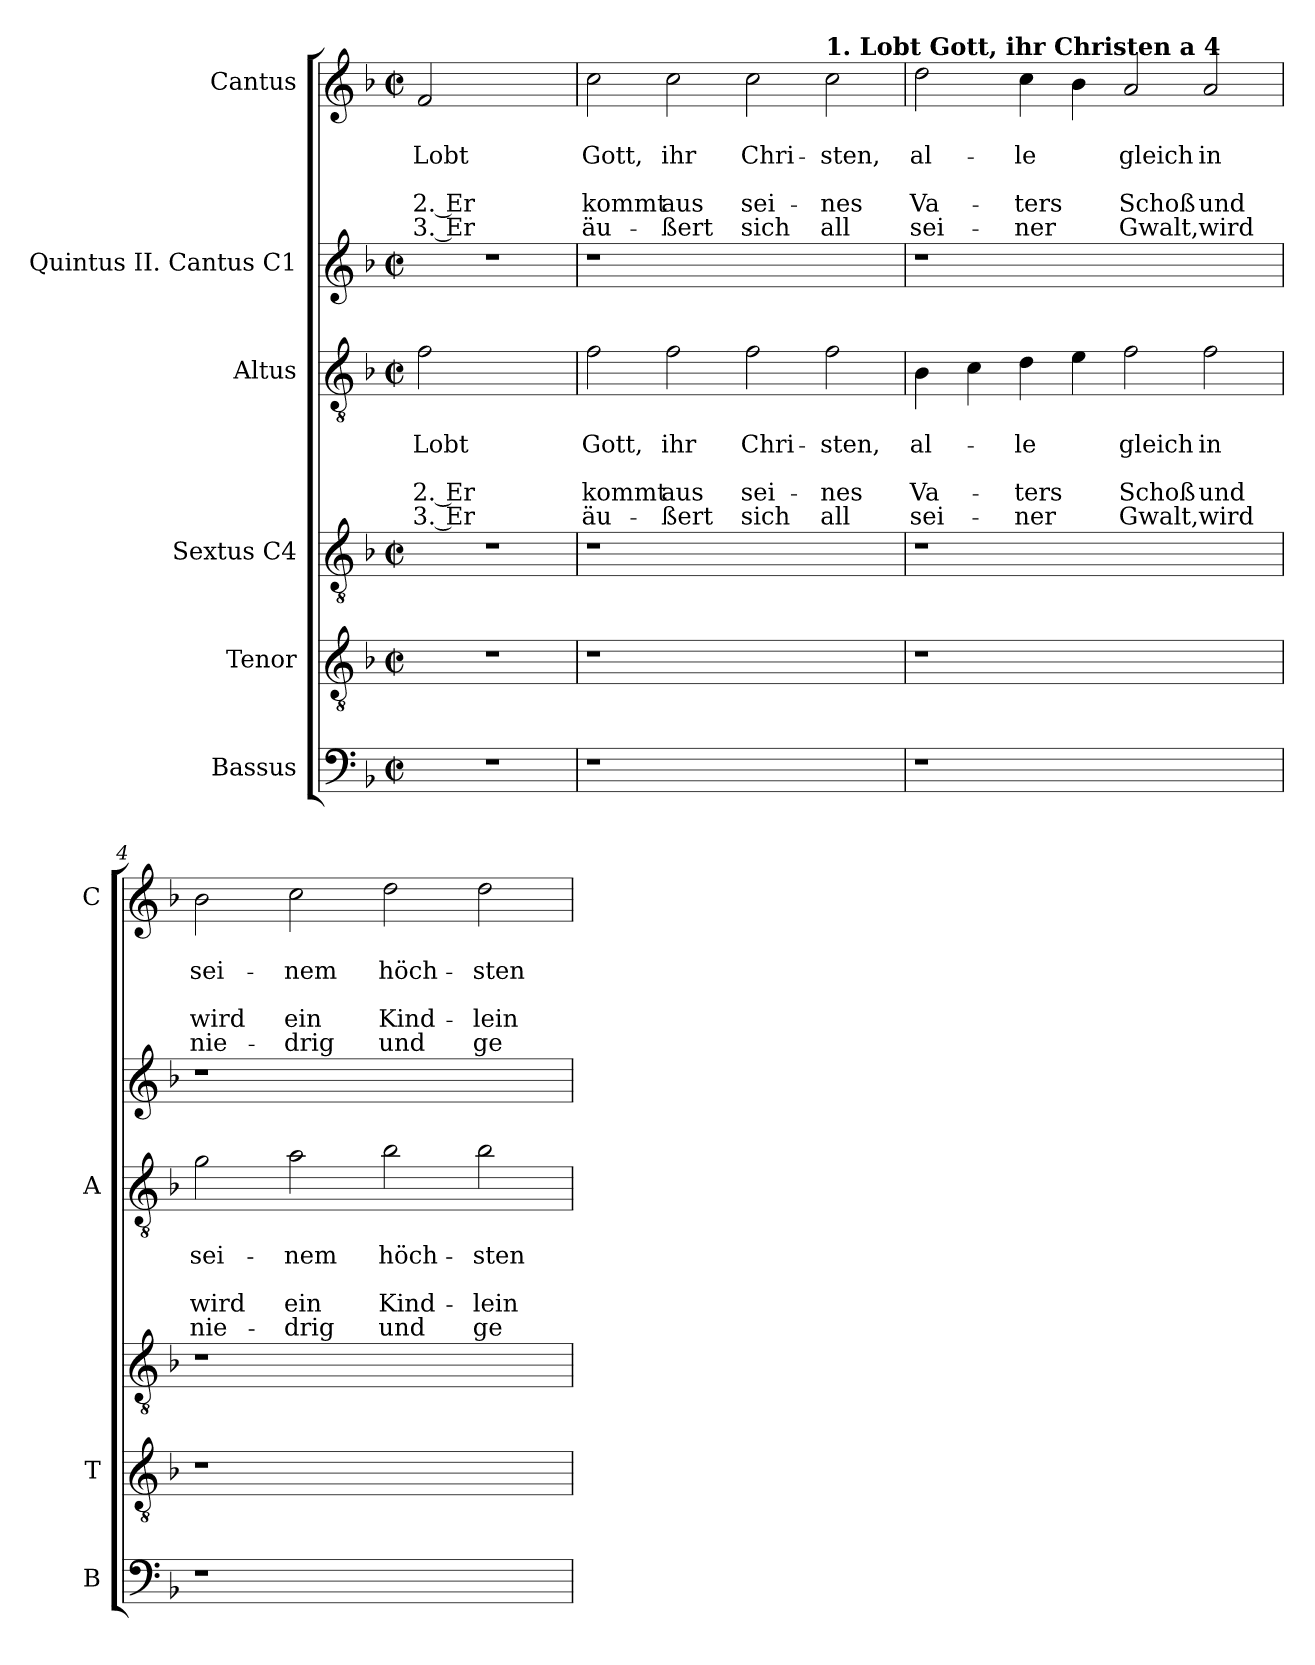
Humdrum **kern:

**kern	**kern	**kern	**kern	**text	**text	**text	**text	**text	**kern	**kern	**text	**text	**text	**text	**text
*part6	*part5	*part4	*part3	*part3	*part3	*part3	*part3	*part3	*part2	*part1	*part1	*part1	*part1	*part1	*part1
*staff6	*staff5	*staff4	*staff3	*staff3	*staff3	*staff3	*staff3	*staff3	*staff2	*staff1	*staff1	*staff1	*staff1	*staff1	*staff1
*I"Bassus	*I"Tenor	*I"Sextus C4	*I"Altus	*	*	*	*	*	*I"Quintus II. Cantus C1	*I"Cantus	*	*	*	*	*
*I'B	*I'T	*	*I'A	*	*	*	*	*	*	*I'C	*	*	*	*	*
*clefF4	*clefGv2	*clefGv2	*clefGv2	*	*	*	*	*	*clefG2	*clefG2	*	*	*	*	*
*k[b-]	*k[b-]	*k[b-]	*k[b-]	*	*	*	*	*	*k[b-]	*k[b-]	*	*	*	*	*
*F:	*F:	*F:	*F:	*	*	*	*	*	*F:	*F:	*	*	*	*	*
*M2/2	*M2/2	*M2/2	*M2/2	*	*	*	*	*	*M2/2	*M2/2	*	*	*	*	*
*met(c|)	*met(c|)	*met(c|)	*met(c|)	*	*	*	*	*	*met(c|)	*met(c|)	*	*	*	*	*
=1	=1	=1	=1	=1	=1	=1	=1	=1	=1	=1	=1	=1	=1	=1	=1
!	!	!	!	!	!LO:LY:b	!	!LO:LY:b	!LO:LY:b	!	!	!	!LO:LY:b	!	!LO:LY:b	!LO:LY:b
1r	1r	1r	2f\	.	Lobt	.	2. Er	3. Er	1r	2f/	.	Lobt	.	2. Er	3. Er
.	.	.	2ryy	.	.	.	.	.	.	2ryy	.	.	.	.	.
=2	=2	=2	=2	=2	=2	=2	=2	=2	=2	=2	=2	=2	=2	=2	=2
!	!	!	!	!	!LO:LY:b	!	!LO:LY:b	!LO:LY:b	!	!	!	!LO:LY:b	!	!LO:LY:b	!LO:LY:b
1r	1r	1r	2f\	.	Gott,	.	kommt	äu-	1r	2cc\	.	Gott,	.	kommt	äu-
!	!	!	!	!	!LO:LY:b	!	!LO:LY:b	!LO:LY:b	!	!	!	!LO:LY:b	!	!LO:LY:b	!LO:LY:b
.	.	.	2f\	.	ihr	.	aus	-ßert	.	2cc\	.	ihr	.	aus	-ßert
!	!	!	!	!	!LO:LY:b	!	!LO:LY:b	!LO:LY:b	!	!	!	!LO:LY:b	!	!LO:LY:b	!LO:LY:b
1ryy	1ryy	1ryy	2f\	.	Chri-	.	sei-	sich	1ryy	2cc\	.	Chri-	.	sei-	sich
!	!	!	!	!	!	!	!	!	!	!LO:TX:a:B:t=1. Lobt Gott, ihr Christen a 4	!	!	!	!	!
!	!	!	!	!	!LO:LY:b	!	!LO:LY:b	!LO:LY:b	!	!	!	!LO:LY:b	!	!LO:LY:b	!LO:LY:b
.	.	.	2f\	.	-sten,	.	-nes	all	.	2cc\	.	-sten,	.	-nes	all
=3	=3	=3	=3	=3	=3	=3	=3	=3	=3	=3	=3	=3	=3	=3	=3
!	!	!	!	!	!LO:LY:b	!	!LO:LY:b	!LO:LY:b	!	!	!	!LO:LY:b	!	!LO:LY:b	!LO:LY:b
1r	1r	1r	4B-\	.	al-	.	Va-	sei-	1r	2dd\	.	al-	.	Va-	sei-
.	.	.	4c\	.	.	.	.	.	.	.	.	.	.	.	.
!	!	!	!	!	!LO:LY:b	!	!LO:LY:b	!LO:LY:b	!	!	!	!LO:LY:b	!	!LO:LY:b	!LO:LY:b
.	.	.	4d\	.	-le	.	-ters	-ner	.	4cc\	.	-le	.	-ters	-ner
.	.	.	4e\	.	.	.	.	.	.	4b-\	.	.	.	.	.
!	!	!	!	!	!LO:LY:b	!	!LO:LY:b	!LO:LY:b	!	!	!	!LO:LY:b	!	!LO:LY:b	!LO:LY:b
1ryy	1ryy	1ryy	2f\	.	gleich	.	Schoß	Gwalt,	1ryy	2a/	.	gleich	.	Schoß	Gwalt,
!	!	!	!	!	!LO:LY:b	!	!LO:LY:b	!LO:LY:b	!	!	!	!LO:LY:b	!	!LO:LY:b	!LO:LY:b
.	.	.	2f\	.	in	.	und	wird	.	2a/	.	in	.	und	wird
=4	=4	=4	=4	=4	=4	=4	=4	=4	=4	=4	=4	=4	=4	=4	=4
!	!	!	!	!	!LO:LY:b	!	!LO:LY:b	!LO:LY:b	!	!	!	!LO:LY:b	!	!LO:LY:b	!LO:LY:b
1r	1r	1r	2g\	.	sei-	.	wird	nie-	1r	2b-\	.	sei-	.	wird	nie-
!	!	!	!	!	!LO:LY:b	!	!LO:LY:b	!LO:LY:b	!	!	!	!LO:LY:b	!	!LO:LY:b	!LO:LY:b
.	.	.	2a\	.	-nem	.	ein	-drig	.	2cc\	.	-nem	.	ein	-drig
!	!	!	!	!	!LO:LY:b	!	!LO:LY:b	!LO:LY:b	!	!	!	!LO:LY:b	!	!LO:LY:b	!LO:LY:b
1ryy	1ryy	1ryy	2b-\	.	höch-	.	Kind-	und	1ryy	2dd\	.	höch-	.	Kind-	und
!	!	!	!	!	!LO:LY:b	!	!LO:LY:b	!LO:LY:b	!	!	!	!LO:LY:b	!	!LO:LY:b	!LO:LY:b
.	.	.	2b-\	.	-sten	.	-lein	ge-	.	2dd\	.	-sten	.	-lein	ge-
=	=	=	=	=	=	=	=	=	=	=	=	=	=	=	=
*-	*-	*-	*-	*-	*-	*-	*-	*-	*-	*-	*-	*-	*-	*-	*-
